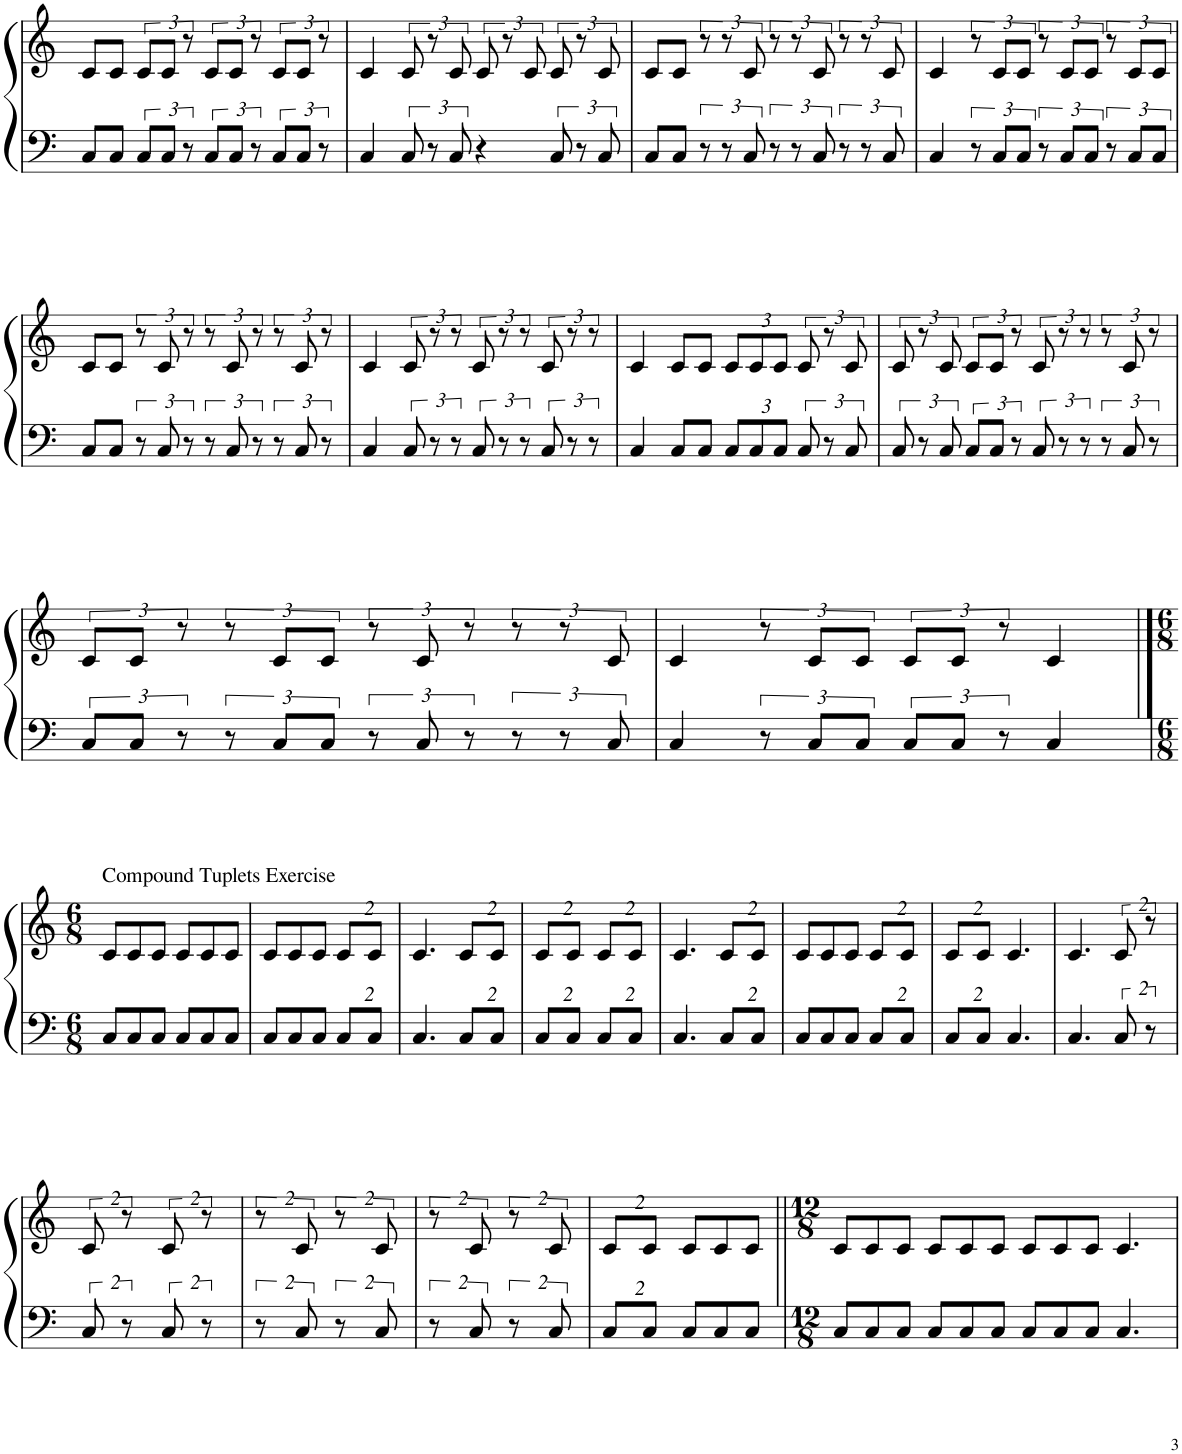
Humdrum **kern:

**kern	**kern
*part1	*part1
*staff2	*staff1
*I"Piano	*
*I'Pno	*
!!LO:PB:g=z
*clefF4	*clefG2
*k[]	*k[]
*M4/4	*M4/4
=50	=50
8C/L	8c/L
8C/J	8c/J
12C/L	12c/L
12C/J	12c/J
12r	12r
12C/L	12c/L
12C/J	12c/J
12r	12r
12C/L	12c/L
12C/J	12c/J
12r	12r
=51	=51
4C/	4c/
12C/	12c/
12r	12r
12C/	12c/
4r	12c/
.	12r
.	12c/
12C/	12c/
12r	12r
12C/	12c/
=52	=52
8C/L	8c/L
8C/J	8c/J
12r	12r
12r	12r
12C/	12c/
12r	12r
12r	12r
12C/	12c/
12r	12r
12r	12r
12C/	12c/
=53	=53
4C/	4c/
12r	12r
12C/L	12c/L
12C/J	12c/J
12r	12r
12C/L	12c/L
12C/J	12c/J
12r	12r
12C/L	12c/L
12C/J	12c/J
!!LO:LB:g=z
=54	=54
8C/L	8c/L
8C/J	8c/J
12r	12r
12C/	12c/
12r	12r
12r	12r
12C/	12c/
12r	12r
12r	12r
12C/	12c/
12r	12r
=55	=55
4C/	4c/
12C/	12c/
12r	12r
12r	12r
12C/	12c/
12r	12r
12r	12r
12C/	12c/
12r	12r
12r	12r
=56	=56
4C/	4c/
8C/L	8c/L
8C/J	8c/J
*Xbrackettup	*Xbrackettup
12C/L	12c/L
12C/	12c/
12C/J	12c/J
*brackettup	*brackettup
12C/	12c/
12r	12r
12C/	12c/
=57	=57
12C/	12c/
12r	12r
12C/	12c/
12C/L	12c/L
12C/J	12c/J
12r	12r
12C/	12c/
4r	4r
12C/	12c/
12r	12r
!!LO:LB:g=z
=58	=58
12C/L	12c/L
12C/J	12c/J
12r	12r
12r	12r
12C/L	12c/L
12C/J	12c/J
12r	12r
12C/	12c/
4r	4r
12C/	12c/
=59	=59
4C/	4c/
12r	12r
12C/L	12c/L
12C/J	12c/J
12C/L	12c/L
12C/J	12c/J
12r	12r
4C/	4c/
!!LO:LB:g=z
==60	==60
*M6/8	*M6/8
!	!LO:TX:a:t=Compound Tuplets Exercise
8C/L	8c/L
8C/	8c/
8C/J	8c/J
8C/L	8c/L
8C/	8c/
8C/J	8c/J
=61	=61
8C/L	8c/L
8C/	8c/
8C/J	8c/J
*Xbrackettup	*Xbrackettup
16%3C/L	16%3c/L
16%3C/J	16%3c/J
=62	=62
4.C/	4.c/
16%3C/L	16%3c/L
16%3C/J	16%3c/J
=63	=63
16%3C/L	16%3c/L
16%3C/J	16%3c/J
16%3C/L	16%3c/L
16%3C/J	16%3c/J
=64	=64
4.C/	4.c/
16%3C/L	16%3c/L
16%3C/J	16%3c/J
=65	=65
8C/L	8c/L
8C/	8c/
8C/J	8c/J
16%3C/L	16%3c/L
16%3C/J	16%3c/J
=66	=66
16%3C/L	16%3c/L
16%3C/J	16%3c/J
4.C/	4.c/
=67	=67
4.C/	4.c/
*brackettup	*brackettup
16%3C/	16%3c/
16%3r	16%3r
!!LO:LB:g=z
=68	=68
16%3C/	16%3c/
16%3r	16%3r
16%3C/	16%3c/
16%3r	16%3r
=69	=69
16%3r	16%3r
16%3C/	16%3c/
16%3r	16%3r
16%3C/	16%3c/
=70	=70
16%3r	16%3r
16%3C/	16%3c/
16%3r	16%3r
16%3C/	16%3c/
=71	=71
*Xbrackettup	*Xbrackettup
16%3C/L	16%3c/L
16%3C/J	16%3c/J
8C/L	8c/L
8C/	8c/
8C/J	8c/J
=72||	=72||
*M12/8	*M12/8
8C/L	8c/L
8C/	8c/
8C/J	8c/J
8C/L	8c/L
8C/	8c/
8C/J	8c/J
8C/L	8c/L
8C/	8c/
8C/J	8c/J
4.C/	4.c/
=	=
*-	*-
